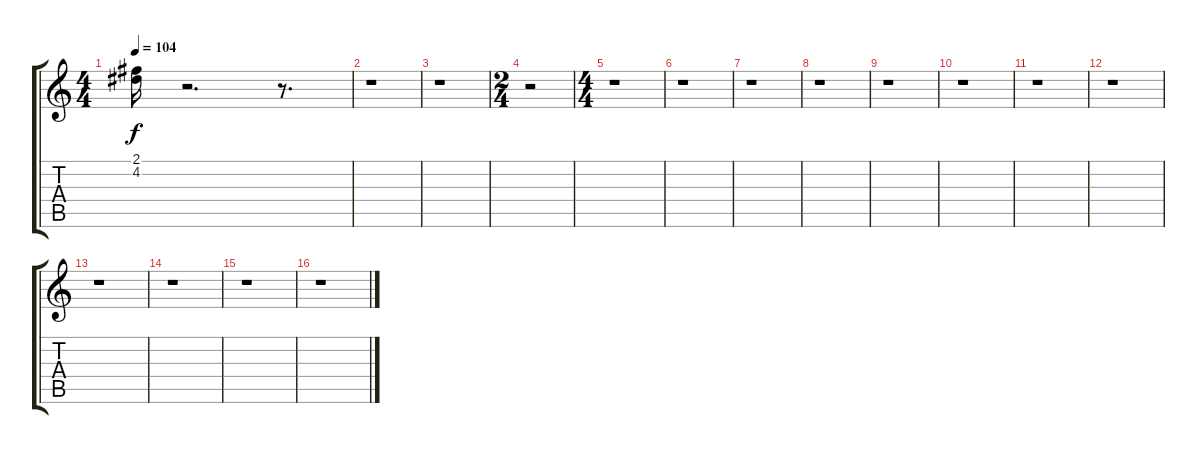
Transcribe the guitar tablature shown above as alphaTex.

\track "" {instrument acousticguitarnylon}
\staff {score tabs}
\tuning (E4 B3 G3 D3 A2 E2) {hide}
\ts (4 4)
\tempo 104
\clef g2
\ks c
(2.1{t} 4.2{t}).16{dy f} r.2{d} r.8{d} |
r.1 |
r.1 |
\ts (2 4)
r.2 |
\ts (4 4)
r.1 |
r.1 |
r.1 |
r.1 |
r.1 |
r.1 |
r.1 |
r.1 |
r.1 |
r.1 |
r.1 |
r.1
